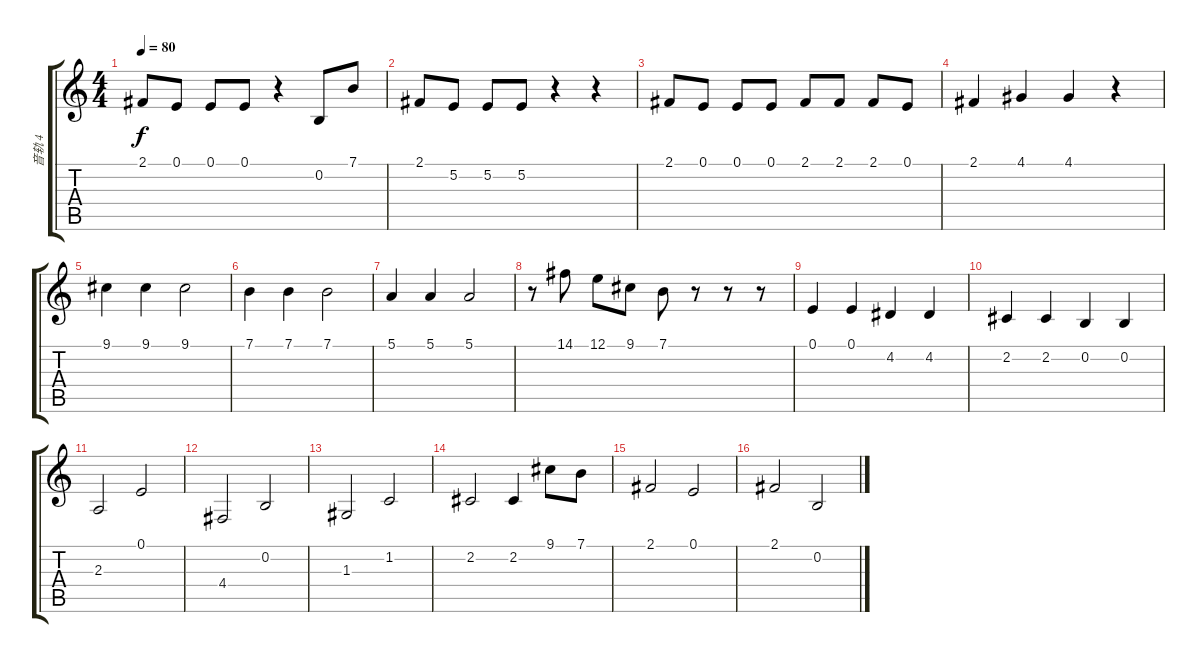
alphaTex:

\track ("音轨 4" "音轨 4") {instrument stringensemble2}
\staff {score tabs}
\tuning (E4 B3 G3 D3 A2 E2) {hide}
\ts (4 4)
\tempo 80
\clef g2
\ks c
2.1.8{dy f} 0.1.8 0.1.8 0.1.8 r.4 0.2.8 7.1.8 |
2.1.8 5.2.8 5.2.8 5.2.8 r.4 r.4 |
2.1.8 0.1.8 0.1.8 0.1.8 2.1.8 2.1.8 2.1.8 0.1.8 |
2.1.4 4.1.4 4.1.4 r.4 |
9.1.4 9.1.4 9.1.2 |
7.1.4 7.1.4 7.1.2 |
5.1.4 5.1.4 5.1.2 |
r.8 14.1.8 12.1.8 9.1.8 7.1.8 r.8 r.8 r.8 |
0.1.4 0.1.4 4.2.4 4.2.4 |
2.2.4 2.2.4 0.2.4 0.2.4 |
2.3.2 0.1.2 |
4.4.2 0.2.2 |
1.3.2 1.2.2 |
2.2.2 2.2.4 9.1.8 7.1.8 |
2.1.2 0.1.2 |
2.1.2 0.2.2
